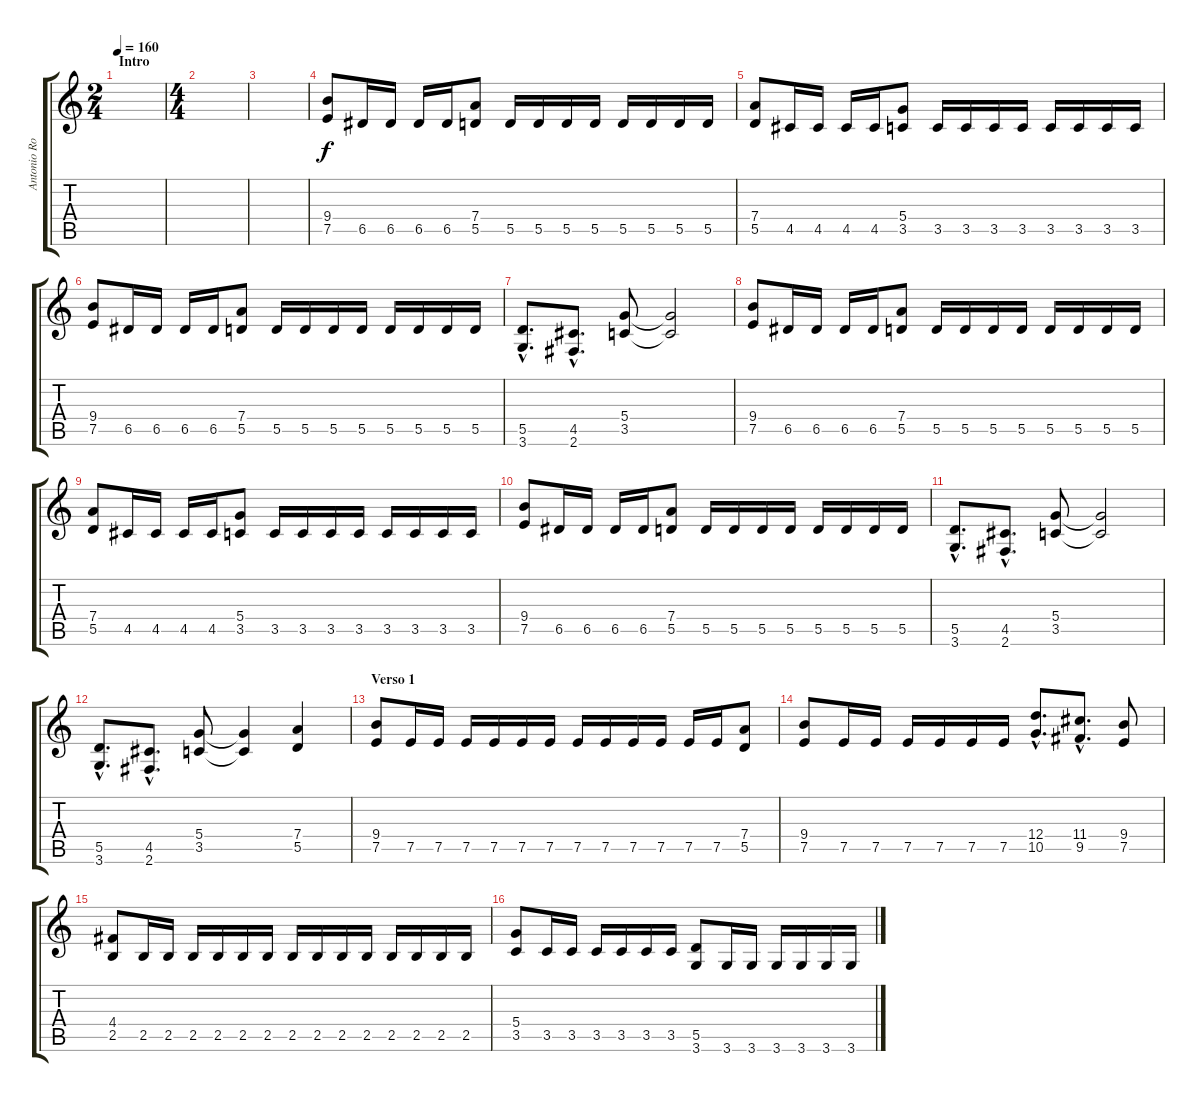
\track ("Antonio Romano (Gtr 1)" "Antonio Ro") {instrument distortionguitar}
\staff {score tabs}
\tuning (E4 B3 G3 D3 A2 E2) {hide}
\ts (2 4)
\section ("" "Intro")
\tempo 160
\clef g2
\ks c
|
\ts (4 4)
|
|
(9.4 7.5).8 6.5.16 6.5.16 6.5.16 6.5.16 (7.4 5.5).8 5.5.16 5.5.16 5.5.16 5.5.16 5.5.16 5.5.16 5.5.16 5.5.16 |
(7.4 5.5).8 4.5.16 4.5.16 4.5.16 4.5.16 (5.4 3.5).8 3.5.16 3.5.16 3.5.16 3.5.16 3.5.16 3.5.16 3.5.16 3.5.16 |
(9.4 7.5).8 6.5.16 6.5.16 6.5.16 6.5.16 (7.4 5.5).8 5.5.16 5.5.16 5.5.16 5.5.16 5.5.16 5.5.16 5.5.16 5.5.16 |
(5.5{hac} 3.6{hac}).8{d} (4.5{hac} 2.6{hac}).8{d} (5.4 3.5).8 (5.4{t} 3.5{t}).2 |
(9.4 7.5).8 6.5.16 6.5.16 6.5.16 6.5.16 (7.4 5.5).8 5.5.16 5.5.16 5.5.16 5.5.16 5.5.16 5.5.16 5.5.16 5.5.16 |
(7.4 5.5).8 4.5.16 4.5.16 4.5.16 4.5.16 (5.4 3.5).8 3.5.16 3.5.16 3.5.16 3.5.16 3.5.16 3.5.16 3.5.16 3.5.16 |
(9.4 7.5).8 6.5.16 6.5.16 6.5.16 6.5.16 (7.4 5.5).8 5.5.16 5.5.16 5.5.16 5.5.16 5.5.16 5.5.16 5.5.16 5.5.16 |
(5.5{hac} 3.6{hac}).8{d} (4.5{hac} 2.6{hac}).8{d} (5.4 3.5).8 (5.4{t} 3.5{t}).2 |
(5.5{hac} 3.6{hac}).8{d} (4.5{hac} 2.6{hac}).8{d} (5.4 3.5).8 (5.4{t} 3.5{t}).4 (7.4 5.5).4 |
\section ("" "Verso 1")
(9.4 7.5).8 7.5.16 7.5.16 7.5.16 7.5.16 7.5.16 7.5.16 7.5.16 7.5.16 7.5.16 7.5.16 7.5.16 7.5.16 (7.4 5.5).8 |
(9.4 7.5).8 7.5.16 7.5.16 7.5.16 7.5.16 7.5.16 7.5.16 (12.4{hac} 10.5{hac}).8{d} (11.4{hac} 9.5{hac}).8{d} (9.4 7.5).8 |
(4.4 2.5).8 2.5.16 2.5.16 2.5.16 2.5.16 2.5.16 2.5.16 2.5.16 2.5.16 2.5.16 2.5.16 2.5.16 2.5.16 2.5.16 2.5.16 |
(5.4 3.5).8 3.5.16 3.5.16 3.5.16 3.5.16 3.5.16 3.5.16 (5.5 3.6).8 3.6.16 3.6.16 3.6.16 3.6.16 3.6.16 3.6.16
